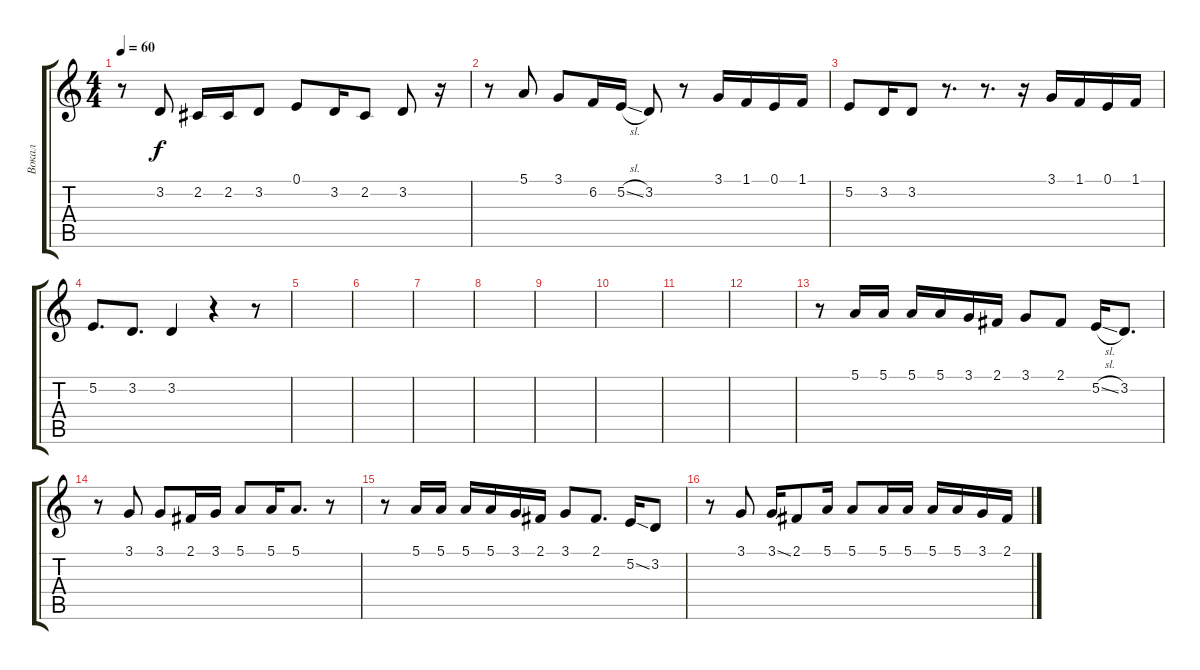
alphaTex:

\track ("Вокал" "Вокал") {instrument trombone}
\staff {score tabs}
\tuning (E4 B3 G3 D3 A2 E2) {hide}
\ts (4 4)
\tempo 60
\clef g2
\ks c
r.8{dy f} 3.2.8 2.2.16 2.2.16 3.2.8 0.1.8 3.2.16 2.2.8 3.2.8 r.16 |
r.8 5.1.8 3.1.8 6.2.16 5.2{sl}.16 3.2.8 r.8 3.1.16 1.1.16 0.1.16 1.1.16 |
5.2.8 3.2.16 3.2.8 r.8{d} r.8{d} r.16 3.1.16 1.1.16 0.1.16 1.1.16 |
5.2.8{d} 3.2.8{d} 3.2.4 r.4 r.8 |
|
|
|
|
|
|
|
|
r.8 5.1.16 5.1.16 5.1.16 5.1.16 3.1.16 2.1.16 3.1.8 2.1.8 5.2{sl}.16 3.2.8{d} |
r.8 3.1.8 3.1.8 2.1.16 3.1.16 5.1.8 5.1.16 5.1.8{d} r.8 |
r.8 5.1.16 5.1.16 5.1.16 5.1.16 3.1.16 2.1.16 3.1.8 2.1.8{d} 5.2{ss}.16 3.2.8 |
r.8 3.1.8 3.1{ss}.16 2.1.8 5.1.16 5.1.8 5.1.16 5.1.16 5.1.16 5.1.16 3.1.16 2.1.16
